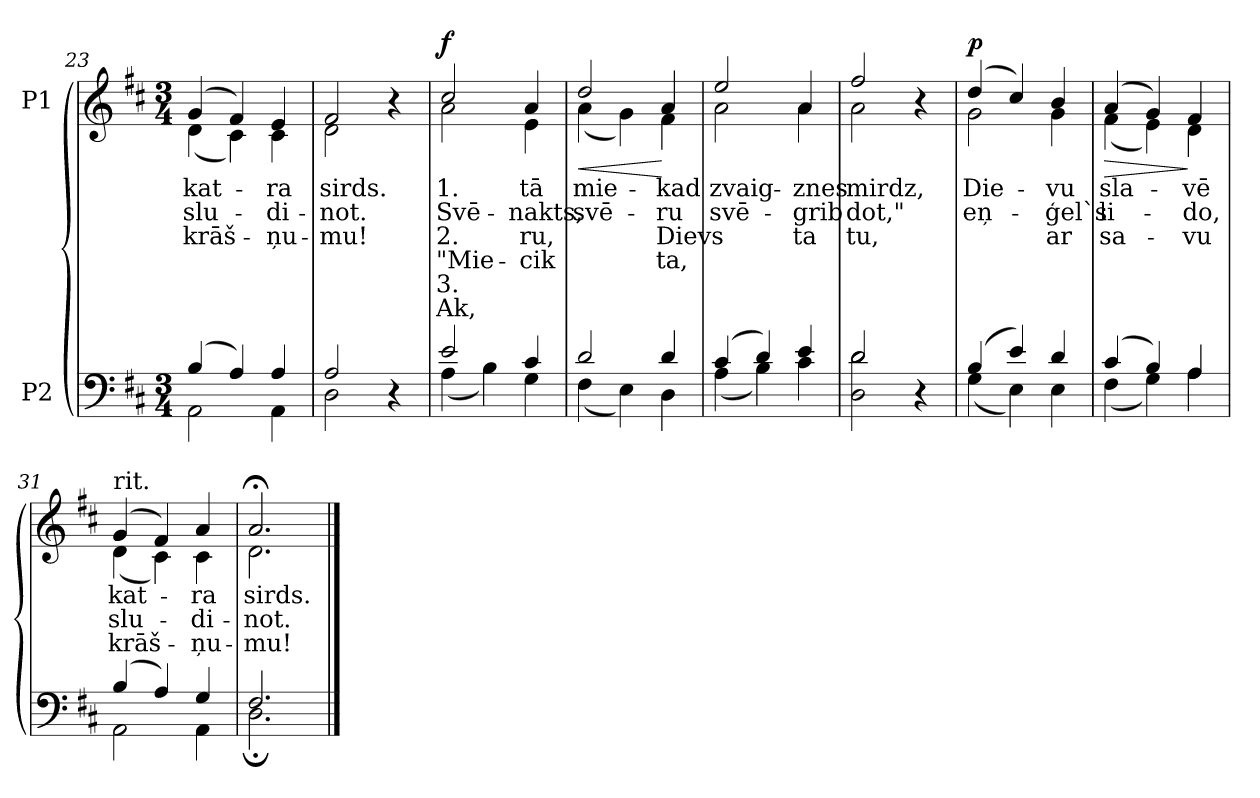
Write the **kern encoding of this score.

**kern	**kern	**text	**text	**text	**text	**text	**text	**dynam
*part2	*part1	*part1	*part1	*part1	*part1	*part1	*part1	*part1
*staff2	*staff1	*staff1	*staff1	*staff1	*staff1	*staff1	*staff1	*staff1
*I"P2	*I"P1	*	*	*	*	*	*	*
*clefF4	*clefG2	*	*	*	*	*	*	*
*k[f#c#]	*k[f#c#]	*	*	*	*	*	*	*
*D:	*D:	*	*	*	*	*	*	*
*M3/4	*M3/4	*	*	*	*	*	*	*
=23	=23	=23	=23	=23	=23	=23	=23	=23
*^	*	*	*	*	*	*	*	*
!	!	!	!LO:LY:b:color=#000000	!LO:LY:b:color=#000000	!LO:LY:b:color=#000000	!	!	!	!
*	*	*^	*	*	*	*	*	*	*
(4Bi/	2AAi\	(4gi/	(4di\	kat-	slu-	krāš-	.	.	.	.
4Ai/)	.	4f#i/)	4c#i\)	.	.	.	.	.	.	.
!	!	!	!	!LO:LY:b:color=#000000	!LO:LY:b:color=#000000	!LO:LY:b:color=#000000	!	!	!	!
4Ai/	4AAi\	4ei/	4c#i\	-ra	-di-	-ņu-	.	.	.	.
=24	=24	=24	=24	=24	=24	=24	=24	=24	=24	=24
!	!	!	!	!LO:LY:b:color=#000000	!LO:LY:b:color=#000000	!LO:LY:b:color=#000000	!	!	!	!
2Ai/	2Di\	2f#i/	2di\	sirds.	-not.	-mu!	.	.	.	.
4r	4ryy	4r	4ryy	.	.	.	.	.	.	.
!!LO:LB:g=z	!!
=25	=25	=25	=25	=25	=25	=25	=25	=25	=25	=25
!	!	!	!	!LO:LY:b:color=#000000	!LO:LY:b:color=#000000	!LO:LY:b:color=#000000	!LO:LY:b:color=#000000	!LO:LY:b:color=#000000	!LO:LY:b:color=#000000	!
2ei/	(4Ai\	2cc#i/	2ai\	1.	Svē-	2.	"Mie-	3.	Ak,	f
.	4Bi\)	.	.	.	.	.	.	.	.	.
!	!	!	!	!LO:LY:b:color=#000000	!LO:LY:b:color=#000000	!LO:LY:b:color=#000000	!LO:LY:b:color=#000000	!	!	!
4c#i/	4Gi\	4ai/	4ei\	-tā	nakts,	-ru,	cik	.	.	.
=26	=26	=26	=26	=26	=26	=26	=26	=26	=26	=26
!	!	!	!	!LO:LY:b:color=#000000	!LO:LY:b:color=#000000	!	!	!	!	!LO:HP:b
2di/	(4F#i\	2ddi/	(4ai\	mie-	svē-	.	.	.	.	<
.	4Ei\)	.	4gi\)	.	.	.	.	.	.	.
!	!	!	!	!LO:LY:b:color=#000000	!LO:LY:b:color=#000000	!LO:LY:b:color=#000000	!LO:LY:b:color=#000000	!	!	!
4di/	4Di\	4ai/	4f#i\	kad	-ru	Dievs	-ta,	.	.	[
=27	=27	=27	=27	=27	=27	=27	=27	=27	=27	=27
!	!	!	!	!LO:LY:b:color=#000000	!LO:LY:b:color=#000000	!	!	!	!	!
(4c#i/	(4Ai\	2eei/	2ai\	zvaig-	svē-	.	.	.	.	.
4di/)	4Bi\)	.	.	.	.	.	.	.	.	.
!	!	!	!	!LO:LY:b:color=#000000	!LO:LY:b:color=#000000	!LO:LY:b:color=#000000	!	!	!	!
4ei/	4c#i\	4ai/	4ai\	-znes	grib	-ta	.	.	.	.
=28	=28	=28	=28	=28	=28	=28	=28	=28	=28	=28
!	!	!	!	!LO:LY:b:color=#000000	!LO:LY:b:color=#000000	!LO:LY:b:color=#000000	!	!	!	!
2di/	2Di\ 2di	2ff#i/	2ai\	mirdz,	dot,"	tu,	.	.	.	.
!	!	!	!	!LO:LY:b:color=#000000	!	!	!	!	!	!
4r	4ryy	4r	4ryy	nakts,	.	.	.	.	.	.
=29	=29	=29	=29	=29	=29	=29	=29	=29	=29	=29
!	!	!	!	!LO:LY:b:color=#000000	!LO:LY:b:color=#000000	!	!	!	!	!
(4Bi/	(4Gi\	(4ddi/	2gi\	Die-	eņ-	.	.	.	.	p
4ei/)	4Ei\)	4cc#i/)	.	.	.	.	.	.	.	.
!	!	!	!	!LO:LY:b:color=#000000	!LO:LY:b:color=#000000	!LO:LY:b:color=#000000	!	!	!	!
4di/	4Ei\	4bi/	4gi\	-vu	-ģel`s	ar	.	.	.	.
=30	=30	=30	=30	=30	=30	=30	=30	=30	=30	=30
!	!	!	!	!LO:LY:b:color=#000000	!LO:LY:b:color=#000000	!LO:LY:b:color=#000000	!	!	!	!LO:HP:b
(4c#i/	(4F#i\	(4ai/	(4f#i\	sla-	li-	sa-	.	.	.	>
4Bi/)	4Gi\)	4gi/)	4ei\)	.	.	.	.	.	.	.
!	!	!	!	!LO:LY:b:color=#000000	!LO:LY:b:color=#000000	!LO:LY:b:color=#000000	!	!	!	!
4Ai/	4Ai\	4f#i/	4di\	-vē	-do,	-vu	.	.	.	]
=31	=31	=31	=31	=31	=31	=31	=31	=31	=31	=31
!	!	!LO:TX:t=rit.	!	!	!	!	!	!	!	!
!	!	!	!	!LO:LY:b:color=#000000	!LO:LY:b:color=#000000	!LO:LY:b:color=#000000	!	!	!	!
(4Bi/	2AAi\	(4gi/	(4di\	kat-	slu-	krāš-	.	.	.	.
4Ai/)	.	4f#i/)	4c#i\)	.	.	.	.	.	.	.
!	!	!	!	!LO:LY:b:color=#000000	!LO:LY:b:color=#000000	!LO:LY:b:color=#000000	!	!	!	!
4Gi/	4AAi\	4ai/	4c#i\	-ra	-di-	-ņu-	.	.	.	.
=32	=32	=32	=32	=32	=32	=32	=32	=32	=32	=32
!	!	!	!	!LO:LY:b:color=#000000	!LO:LY:b:color=#000000	!LO:LY:b:color=#000000	!	!	!	!
2.F#i/	2.D;i\	2.a;i/	2.di\	sirds.	-not.	-mu!	.	.	.	.
*v	*v	*	*	*	*	*	*	*	*	*
*	*v	*v	*	*	*	*	*	*	*
==	==	==	==	==	==	==	==	==
*-	*-	*-	*-	*-	*-	*-	*-	*-
